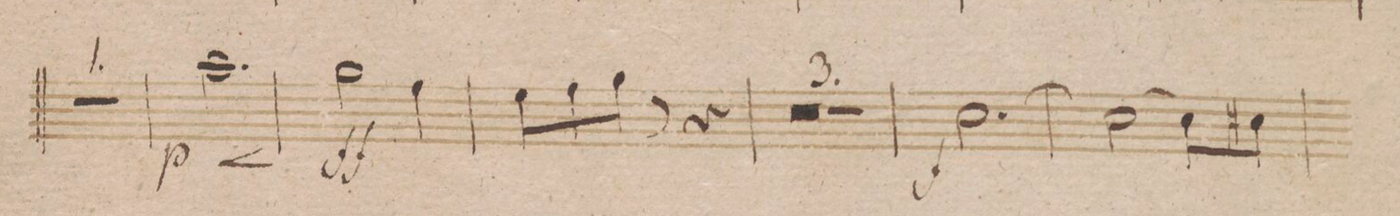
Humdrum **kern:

**kern	**dynam
*I"Oboe 1mo	*
*clefG2	*
*k[b-]	*
*met(c|)	*
*M3/4	*
2.r	.
=186	=186
2.aa\	p < [[
=187	=187
2gg\	ff
4ff\	.
=188	=188
8ee\L	.
8ff\	.
8gg\J	.
8r	.
4r	.
=189	=189
1.r	.
=190	=190
=191	=191
2.r	.
=192	=192
[2.cc\	f
=193	=193
2cc\_	.
8cc\L]	.
8cc#X\J	.
=194	=194
*-	*-
